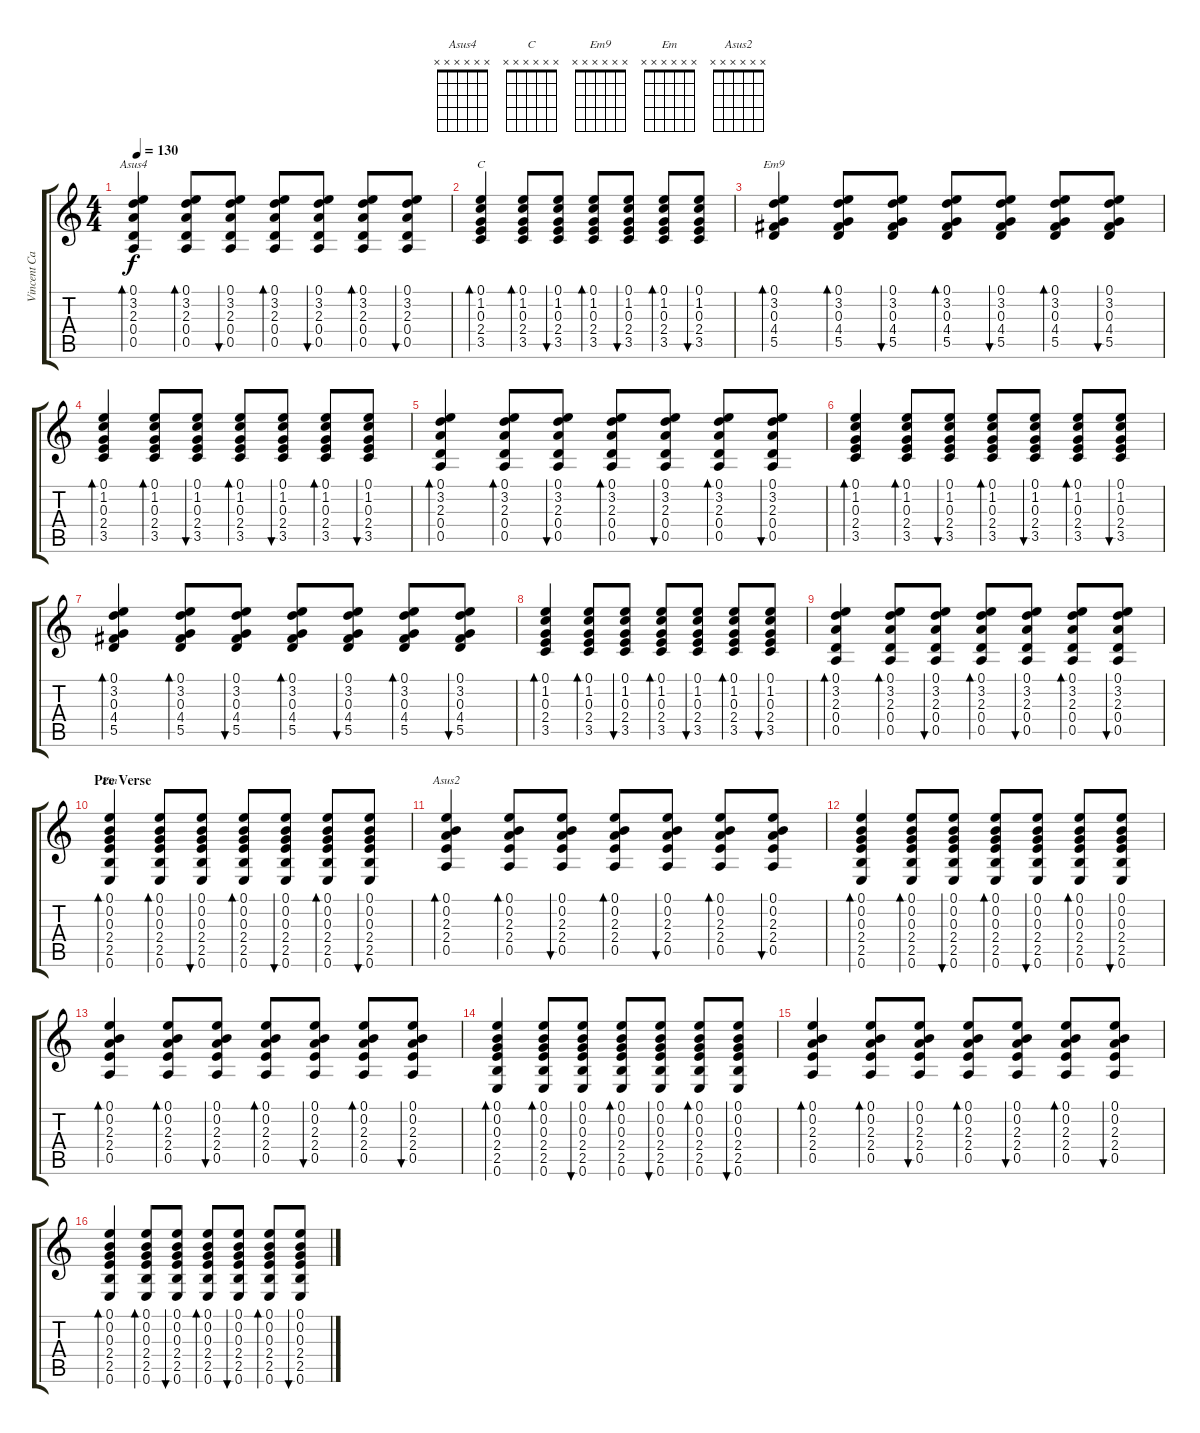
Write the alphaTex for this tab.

\track ("Vincent Cavanagh (Acoustic Guitar 2)" "Vincent Ca") {instrument acousticguitarsteel}
\staff {score tabs}
\tuning (E4 B3 G3 D3 A2 E2) {hide}
\chord ("Asus4" x x x x x x) {firstfret 0}
\chord ("C" x x x x x x) {firstfret 0}
\chord ("Em9" x x x x x x) {firstfret 0}
\chord ("Em" x x x x x x) {firstfret 0}
\chord ("Asus2" x x x x x x) {firstfret 0}
\ts (4 4)
\tempo 130
\clef g2
\ks c
(0.1 3.2 2.3 0.4 0.5).4{bd 60 ch "Asus4" dy f} (0.1 3.2 2.3 0.4 0.5).8{bd 30} (0.1 3.2 2.3 0.4 0.5).8{bu 30} (0.1 3.2 2.3 0.4 0.5).8{bd 30} (0.1 3.2 2.3 0.4 0.5).8{bu 30} (0.1 3.2 2.3 0.4 0.5).8{bd 30} (0.1 3.2 2.3 0.4 0.5).8{bu 30} |
(0.1 1.2 0.3 2.4 3.5).4{bd 60 ch "C"} (0.1 1.2 0.3 2.4 3.5).8{bd 30} (0.1 1.2 0.3 2.4 3.5).8{bu 30} (0.1 1.2 0.3 2.4 3.5).8{bd 30} (0.1 1.2 0.3 2.4 3.5).8{bu 30} (0.1 1.2 0.3 2.4 3.5).8{bd 30} (0.1 1.2 0.3 2.4 3.5).8{bu 30} |
(0.1 3.2 0.3 4.4 5.5).4{bd 60 ch "Em9"} (0.1 3.2 0.3 4.4 5.5).8{bd 30} (0.1 3.2 0.3 4.4 5.5).8{bu 30} (0.1 3.2 0.3 4.4 5.5).8{bd 30} (0.1 3.2 0.3 4.4 5.5).8{bu 30} (0.1 3.2 0.3 4.4 5.5).8{bd 30} (0.1 3.2 0.3 4.4 5.5).8{bu 30} |
(0.1 1.2 0.3 2.4 3.5).4{bd 60} (0.1 1.2 0.3 2.4 3.5).8{bd 30} (0.1 1.2 0.3 2.4 3.5).8{bu 30} (0.1 1.2 0.3 2.4 3.5).8{bd 30} (0.1 1.2 0.3 2.4 3.5).8{bu 30} (0.1 1.2 0.3 2.4 3.5).8{bd 30} (0.1 1.2 0.3 2.4 3.5).8{bu 30} |
(0.1 3.2 2.3 0.4 0.5).4{bd 60} (0.1 3.2 2.3 0.4 0.5).8{bd 30} (0.1 3.2 2.3 0.4 0.5).8{bu 30} (0.1 3.2 2.3 0.4 0.5).8{bd 30} (0.1 3.2 2.3 0.4 0.5).8{bu 30} (0.1 3.2 2.3 0.4 0.5).8{bd 30} (0.1 3.2 2.3 0.4 0.5).8{bu 30} |
(0.1 1.2 0.3 2.4 3.5).4{bd 60} (0.1 1.2 0.3 2.4 3.5).8{bd 30} (0.1 1.2 0.3 2.4 3.5).8{bu 30} (0.1 1.2 0.3 2.4 3.5).8{bd 30} (0.1 1.2 0.3 2.4 3.5).8{bu 30} (0.1 1.2 0.3 2.4 3.5).8{bd 30} (0.1 1.2 0.3 2.4 3.5).8{bu 30} |
(0.1 3.2 0.3 4.4 5.5).4{bd 60} (0.1 3.2 0.3 4.4 5.5).8{bd 30} (0.1 3.2 0.3 4.4 5.5).8{bu 30} (0.1 3.2 0.3 4.4 5.5).8{bd 30} (0.1 3.2 0.3 4.4 5.5).8{bu 30} (0.1 3.2 0.3 4.4 5.5).8{bd 30} (0.1 3.2 0.3 4.4 5.5).8{bu 30} |
(0.1 1.2 0.3 2.4 3.5).4{bd 60} (0.1 1.2 0.3 2.4 3.5).8{bd 30} (0.1 1.2 0.3 2.4 3.5).8{bu 30} (0.1 1.2 0.3 2.4 3.5).8{bd 30} (0.1 1.2 0.3 2.4 3.5).8{bu 30} (0.1 1.2 0.3 2.4 3.5).8{bd 30} (0.1 1.2 0.3 2.4 3.5).8{bu 30} |
(0.1 3.2 2.3 0.4 0.5).4{bd 60} (0.1 3.2 2.3 0.4 0.5).8{bd 30} (0.1 3.2 2.3 0.4 0.5).8{bu 30} (0.1 3.2 2.3 0.4 0.5).8{bd 30} (0.1 3.2 2.3 0.4 0.5).8{bu 30} (0.1 3.2 2.3 0.4 0.5).8{bd 30} (0.1 3.2 2.3 0.4 0.5).8{bu 30} |
\section ("" "Pre Verse")
(0.1 0.2 0.3 2.4 2.5 0.6).4{bd 60 ch "Em"} (0.1 0.2 0.3 2.4 2.5 0.6).8{bd 30} (0.1 0.2 0.3 2.4 2.5 0.6).8{bu 30} (0.1 0.2 0.3 2.4 2.5 0.6).8{bd 30} (0.1 0.2 0.3 2.4 2.5 0.6).8{bu 30} (0.1 0.2 0.3 2.4 2.5 0.6).8{bd 30} (0.1 0.2 0.3 2.4 2.5 0.6).8{bu 30} |
(0.1 0.2 2.3 2.4 0.5).4{bd 60 ch "Asus2"} (0.1 0.2 2.3 2.4 0.5).8{bd 30} (0.1 0.2 2.3 2.4 0.5).8{bu 30} (0.1 0.2 2.3 2.4 0.5).8{bd 30} (0.1 0.2 2.3 2.4 0.5).8{bu 30} (0.1 0.2 2.3 2.4 0.5).8{bd 30} (0.1 0.2 2.3 2.4 0.5).8{bu 30} |
(0.1 0.2 0.3 2.4 2.5 0.6).4{bd 60} (0.1 0.2 0.3 2.4 2.5 0.6).8{bd 30} (0.1 0.2 0.3 2.4 2.5 0.6).8{bu 30} (0.1 0.2 0.3 2.4 2.5 0.6).8{bd 30} (0.1 0.2 0.3 2.4 2.5 0.6).8{bu 30} (0.1 0.2 0.3 2.4 2.5 0.6).8{bd 30} (0.1 0.2 0.3 2.4 2.5 0.6).8{bu 30} |
(0.1 0.2 2.3 2.4 0.5).4{bd 60} (0.1 0.2 2.3 2.4 0.5).8{bd 30} (0.1 0.2 2.3 2.4 0.5).8{bu 30} (0.1 0.2 2.3 2.4 0.5).8{bd 30} (0.1 0.2 2.3 2.4 0.5).8{bu 30} (0.1 0.2 2.3 2.4 0.5).8{bd 30} (0.1 0.2 2.3 2.4 0.5).8{bu 30} |
(0.1 0.2 0.3 2.4 2.5 0.6).4{bd 60} (0.1 0.2 0.3 2.4 2.5 0.6).8{bd 30} (0.1 0.2 0.3 2.4 2.5 0.6).8{bu 30} (0.1 0.2 0.3 2.4 2.5 0.6).8{bd 30} (0.1 0.2 0.3 2.4 2.5 0.6).8{bu 30} (0.1 0.2 0.3 2.4 2.5 0.6).8{bd 30} (0.1 0.2 0.3 2.4 2.5 0.6).8{bu 30} |
(0.1 0.2 2.3 2.4 0.5).4{bd 60} (0.1 0.2 2.3 2.4 0.5).8{bd 30} (0.1 0.2 2.3 2.4 0.5).8{bu 30} (0.1 0.2 2.3 2.4 0.5).8{bd 30} (0.1 0.2 2.3 2.4 0.5).8{bu 30} (0.1 0.2 2.3 2.4 0.5).8{bd 30} (0.1 0.2 2.3 2.4 0.5).8{bu 30} |
(0.1 0.2 0.3 2.4 2.5 0.6).4{bd 60} (0.1 0.2 0.3 2.4 2.5 0.6).8{bd 30} (0.1 0.2 0.3 2.4 2.5 0.6).8{bu 30} (0.1 0.2 0.3 2.4 2.5 0.6).8{bd 30} (0.1 0.2 0.3 2.4 2.5 0.6).8{bu 30} (0.1 0.2 0.3 2.4 2.5 0.6).8{bd 30} (0.1 0.2 0.3 2.4 2.5 0.6).8{bu 30}
